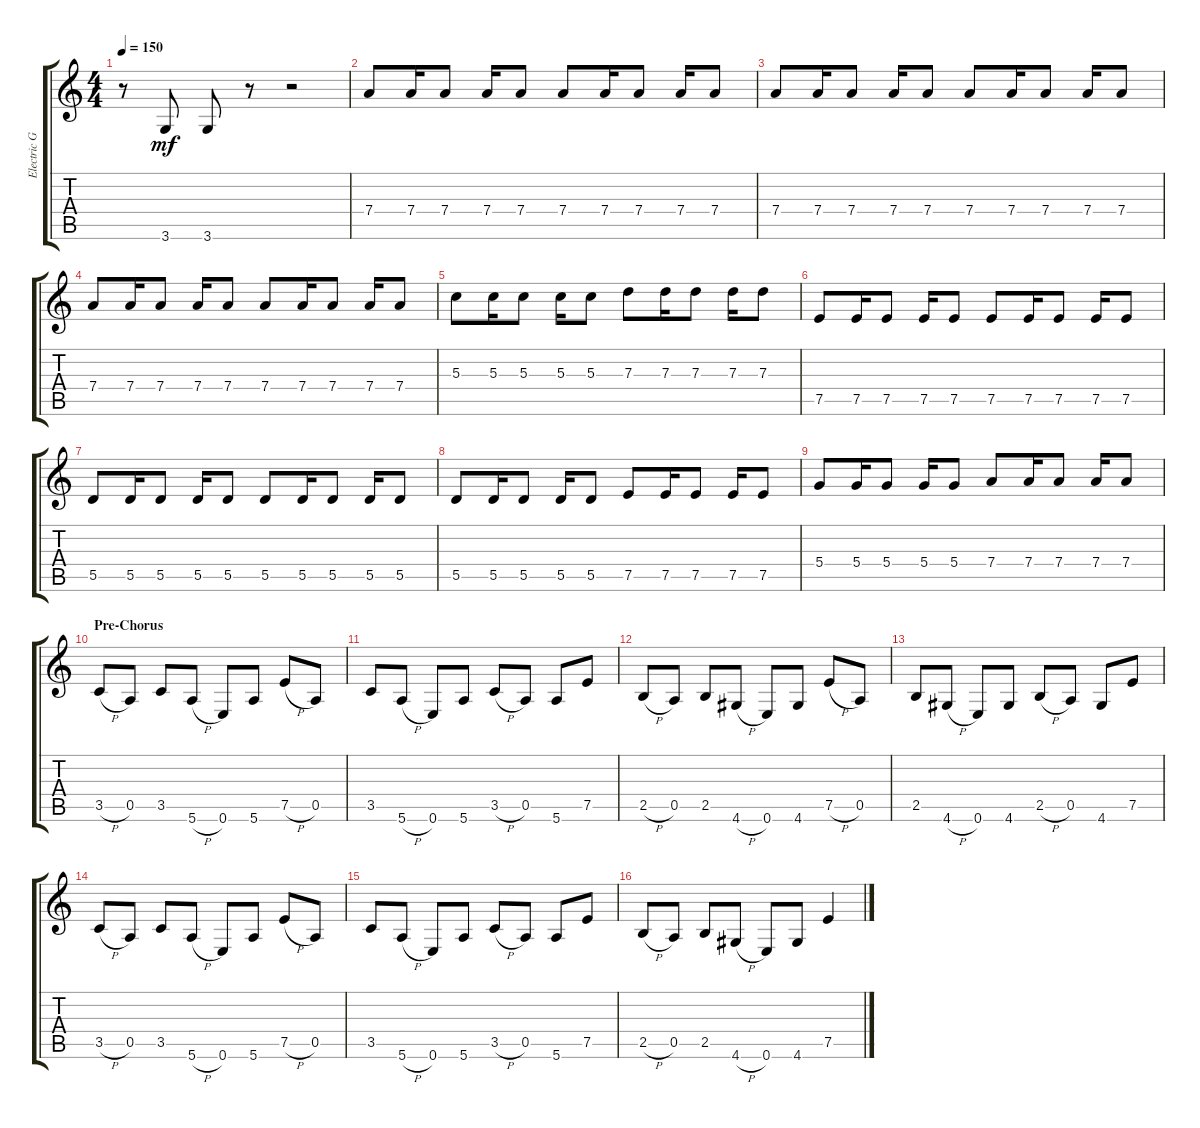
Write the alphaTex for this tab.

\track ("Electric Guitar" "Electric G") {instrument distortionguitar}
\staff {score tabs}
\tuning (E4 B3 G3 D3 A2 E2) {hide}
\ts (4 4)
\tempo 150
\clef g2
\ks c
r.8{dy mf} 3.6.8 3.6.8 r.8 r.2 |
7.4.8 7.4.16 7.4.8 7.4.16 7.4.8 7.4.8 7.4.16 7.4.8 7.4.16 7.4.8 |
7.4.8 7.4.16 7.4.8 7.4.16 7.4.8 7.4.8 7.4.16 7.4.8 7.4.16 7.4.8 |
7.4.8 7.4.16 7.4.8 7.4.16 7.4.8 7.4.8 7.4.16 7.4.8 7.4.16 7.4.8 |
5.3.8 5.3.16 5.3.8 5.3.16 5.3.8 7.3.8 7.3.16 7.3.8 7.3.16 7.3.8 |
7.5.8 7.5.16 7.5.8 7.5.16 7.5.8 7.5.8 7.5.16 7.5.8 7.5.16 7.5.8 |
5.5.8 5.5.16 5.5.8 5.5.16 5.5.8 5.5.8 5.5.16 5.5.8 5.5.16 5.5.8 |
5.5.8 5.5.16 5.5.8 5.5.16 5.5.8 7.5.8 7.5.16 7.5.8 7.5.16 7.5.8 |
5.4.8 5.4.16 5.4.8 5.4.16 5.4.8 7.4.8 7.4.16 7.4.8 7.4.16 7.4.8 |
\section ("" "Pre-Chorus")
3.5{h}.8 0.5.8 3.5.8 5.6{h}.8 0.6.8 5.6.8 7.5{h}.8 0.5.8 |
3.5.8 5.6{h}.8 0.6.8 5.6.8 3.5{h}.8 0.5.8 5.6.8 7.5.8 |
2.5{h}.8 0.5.8 2.5.8 4.6{h}.8 0.6.8 4.6.8 7.5{h}.8 0.5.8 |
2.5.8 4.6{h}.8 0.6.8 4.6.8 2.5{h}.8 0.5.8 4.6.8 7.5.8 |
3.5{h}.8 0.5.8 3.5.8 5.6{h}.8 0.6.8 5.6.8 7.5{h}.8 0.5.8 |
3.5.8 5.6{h}.8 0.6.8 5.6.8 3.5{h}.8 0.5.8 5.6.8 7.5.8 |
2.5{h}.8 0.5.8 2.5.8 4.6{h}.8 0.6.8 4.6.8 7.5.4
